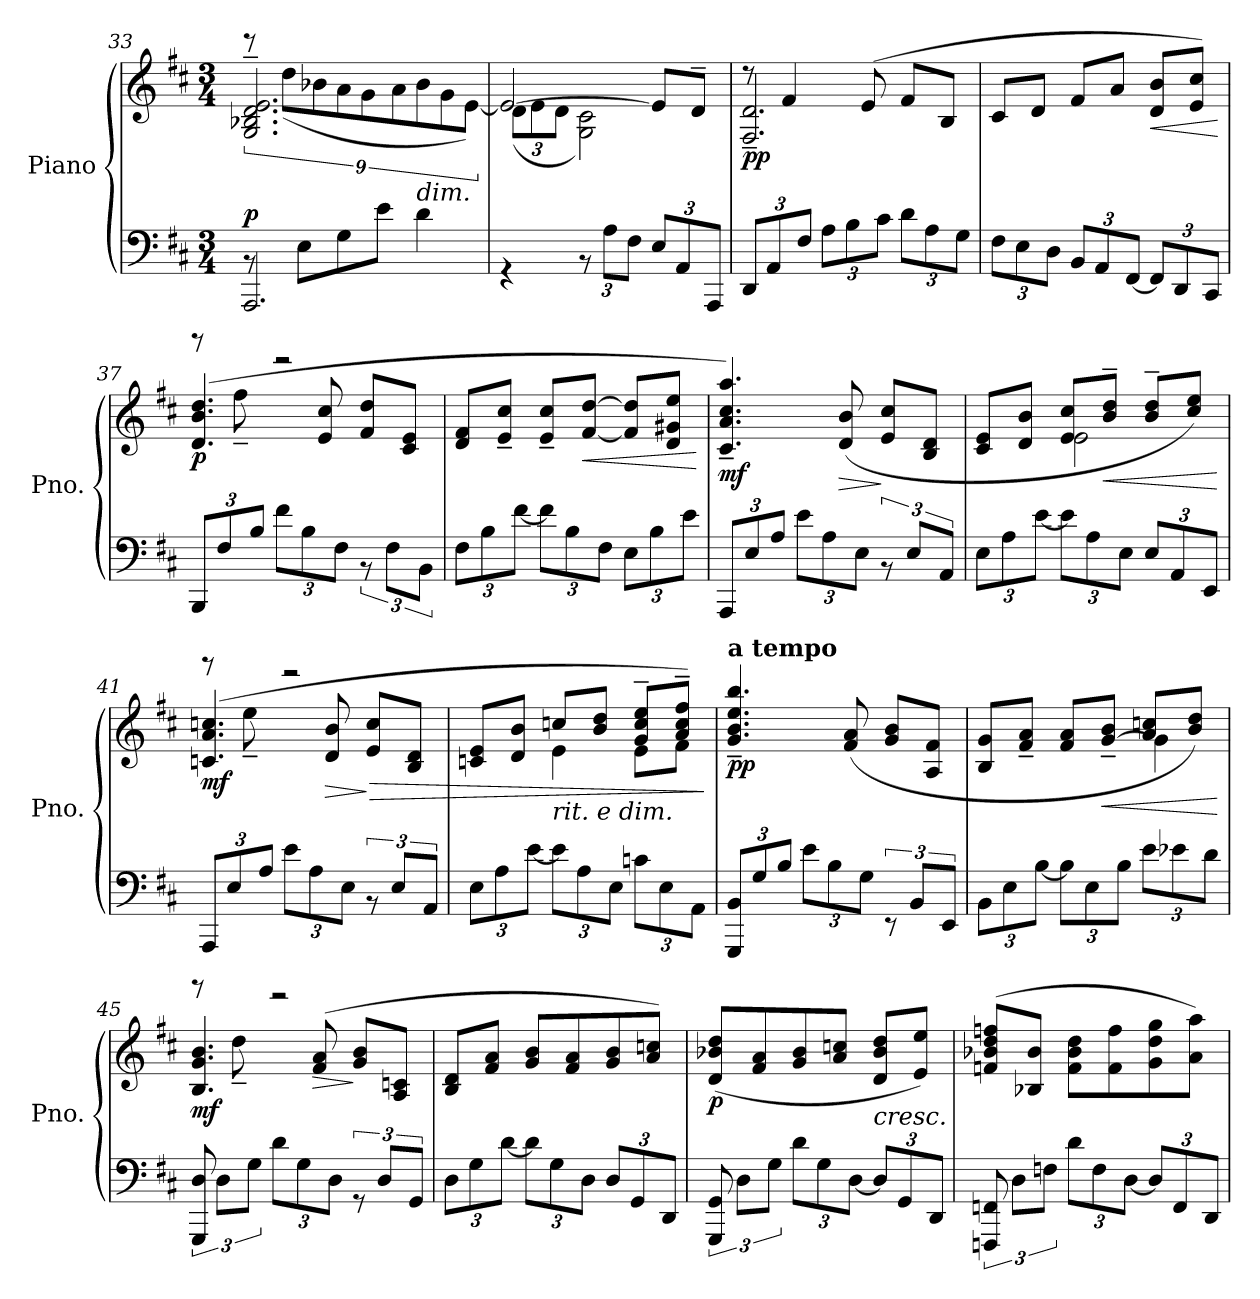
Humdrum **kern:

**kern	**kern	**dynam
*part1	*part1	*part1
*staff2	*staff1	*staff1/2
*I"Piano	*	*
*I'Pno.	*	*
*clefF4	*clefG2	*
*k[f#c#]	*k[f#c#]	*
*M3/4	*M3/4	*
=33	=33	=33
*^	*^	*
*	*^	*	*	*
!	!	!	!	!	!LO:DY:a=2
2.ryy	8rBB	2.AAA/	2.G/~ 2.B-X/~ 2.d/~ 2.e/~	12rccc	p
.	.	.	.	(>12dd\L	.
.	8E\L	.	.	.	.
.	.	.	.	12b-X\	.
.	8G\	.	.	12a\	.
.	.	.	.	12g\	.
.	8e\J	.	.	.	.
.	.	.	.	12a\	.
!	!LO:TX:a:i:t=dim.	!	!	!	!
.	4d\	.	.	12b-\	.
.	.	.	.	12g\	.
.	.	.	.	[12e\J)	.
*	*v	*v	*	*	*
=34	=34	=34	=34	=34
*	*	*	*Xbrackettup	*
2.ryy	4r	2e/_	(>12d\L	.
.	.	.	12e\	.
.	.	.	12d\J	.
*	*Xbrackettup	*	*	*
.	12r	.	2G\ 2c#\)	.
.	12A\L	.	.	.
.	12F#\J	.	.	.
.	12E/L	8e/L]	.	.
.	12AA/	.	.	.
.	.	8d~/J	.	.
.	12AAA/J	.	.	.
!!LO:LB:g=z	!!
=35	=35	=35	=35	=35
!	!	!	!	!LO:DY:b
2.ryy	12DD/L	8r	2.F#/~ 2.d/~	pp
.	12AA/	.	.	.
.	.	4f#/	.	.
.	12F#/J	.	.	.
.	12A\L	.	.	.
.	12B\	.	.	.
.	.	(>8e/	.	.
.	12c#\J	.	.	.
.	12d\L	8f#/L	.	.
.	12A\	.	.	.
.	.	8B/J	.	.
.	12G\J	.	.	.
*	*	*v	*v	*
!!LO:LB:g=z
=36	=36	=36	=36
2.ryy	12F#\L	8c#/L	.
.	12E\	.	.
.	.	8d/J	.
.	12D\J	.	.
.	12BB/L	8f#/L	.
.	12AA/	.	.
.	.	8a/J	.
.	[12FF#/J	.	.
!	!	!	!LO:HP:b
.	12FF#/L]	8d/ 8b/L	<
.	12DD/	.	.
.	.	8e/ 8cc#/J)	.
.	12CC#/J	.	.
*v	*v	*	*
.	.	[
=37	=37	=37
*^	*^	*
!	!	!	!	!LO:DY:b
2.ryy	12BBB/L	(>4.d/ 4.b/ 4.dd/	8rbbb	p
.	12F#/	.	.	.
.	.	.	8ff#~\	.
.	12B/J	.	.	.
.	12f#\L	.	2reee	.
.	12B\	.	.	.
.	.	8e/ 8cc#/	.	.
.	12F#\J	.	.	.
*	*brackettup	*	*	*
.	12r	8f#/ 8dd/L	.	.
.	12F#\L	.	.	.
.	.	8c#/ 8e/J	.	.
.	12BB\J	.	.	.
*	*	*v	*v	*
=38	=38	=38	=38
*	*Xbrackettup	*	*
2.ryy	12F#\L	8d/ 8f#/L	.
.	12B\	.	.
.	.	8e/~ 8cc#/~J	.
.	[12f#\J	.	.
.	12f#\L]	8e/~ 8cc#/~L	.
.	12B\	.	.
!	!	!	!LO:HP:b
.	.	[8f#/ [8dd/J	<
.	12F#\J	.	.
.	12E\L	8f#/] 8dd/]L	.
.	12B\	.	.
.	.	8d/ 8g#X/ 8ee/J	.
.	12e\J	.	.
*v	*v	*	*
.	.	[
!!LO:LB:g=z
=39	=39	=39
*^	*	*
!	!	!	!LO:DY:b
2.ryy	12AAA/L	4.c#/~ 4.a/~ 4.cc#/~ 4.aa/~)	mf
.	12E/	.	.
.	12A/J	.	.
.	12e\L	.	.
.	12A\	.	.
!	!	!	!LO:HP:b
.	.	(>8d/ 8b/	>
.	12E\J	.	.
*	*brackettup	*	*
.	12r	8e/ 8cc#/L	]
.	12E/L	.	.
.	.	8B/ 8d/J	.
.	12AA/J	.	.
!!LO:PB:g=z
=40	=40	=40	=40
*	*Xbrackettup	*	*
*	*	*^	*
2.ryy	12E\L	8c#/ 8e/L	4ryy	.
.	12A\	.	.	.
.	.	8d/ 8b/J	.	.
.	[12e\J	.	.	.
.	12e\L]	8e/ 8cc#/L	2e\	.
.	12A\	.	.	.
!	!	!	!	!LO:HP:b
.	.	8b/~ 8dd/~J	.	<
.	12E\J	.	.	.
.	12E/L	8b/~ 8dd/~L	.	.
.	12AA/	.	.	.
.	.	8cc#/ 8ee/J)	.	.
.	12EE/J	.	.	.
*v	*v	*	*	*
*	*v	*v	*
.	.	[
=41	=41	=41
*^	*^	*
!	!	!	!	!LO:DY:b
2.ryy	12AAA/L	(>4.cn/ 4.a/ 4.ccn/	8rggg	mf
.	12E/	.	.	.
.	.	.	8ee~\	.
.	12A/J	.	.	.
.	12e\L	.	2reee	.
.	12A\	.	.	.
!	!	!	!	!LO:HP:b
.	.	8d/ 8b/	.	>
.	12E\J	.	.	.
*	*brackettup	*	*	*
!	!	!	!	!LO:HP:n=1:b
.	12r	8e/ 8cc/L	.	] >
.	12E/L	.	.	.
.	.	8B/ 8d/J	.	.
.	12AA/J	.	.	.
=42	=42	=42	=42	=42
*	*Xbrackettup	*	*	*
2.ryy	12E\L	8cn/ 8e/L	4ryy	.
.	12A\	.	.	.
.	.	8d/ 8b/J	.	.
.	[12e\J	.	.	.
!	!LO:TX:a:i:t=rit. e dim.	!	!	!
.	12e\L]	8ccn/L	4e\	.
.	12A\	.	.	.
.	.	8b/ 8dd/J	.	.
.	12E\J	.	.	.
.	12cn\L	8g/~ 8cc/~ 8ee/~L	8e\L	.
.	12E\	.	.	.
.	.	8a/~ 8cc/~ 8ff#/~J)	8f#\J	.
.	12AA\J	.	.	.
*v	*v	*	*	*
*	*v	*v	*
.	.	]
!!LO:LB:g=z
=43	=43	=43
*^	*	*
!	!	!LO:TX:a:B:t=a tempo	!
!	!	!	!LO:DY:b
2.ryy	12GGG/ 12BB/L	4.g/~ 4.b/~ 4.ee/~ 4.bb/~	pp
.	12G/	.	.
.	12B/J	.	.
.	12e\L	.	.
.	12B\	.	.
.	.	(>8f#/ 8a/	.
.	12G\J	.	.
*	*brackettup	*	*
.	12r	8g/ 8b/L	.
.	12BB/L	.	.
.	.	8A/ 8f#/J	.
.	12EE/J	.	.
!!LO:LB:g=z
=44	=44	=44	=44
*	*Xbrackettup	*	*
*	*	*^	*
2.ryy	12BB\L	8B/ 8g/L	2ryy	.
.	12E\	.	.	.
.	.	8f#/~ 8a/~J	.	.
.	[12B\J	.	.	.
.	12B\L]	8f#/ 8a/L	.	.
.	12E\	.	.	.
!	!	!	!	!LO:HP:b
.	.	[8g/~ 8b/~J	.	<
.	12B\J	.	.	.
.	12e\L	8a/ 8ccn/L	4g\]	.
.	12e-X\	.	.	.
.	.	8b/ 8dd/J)	.	.
.	12d\J	.	.	.
*v	*v	*	*	*
*	*v	*v	*
.	.	[
=45	=45	=45
*^	*	*
*	*brackettup	*	*
*	*	*^	*
!	!	!	!	!LO:DY:b
2.ryy	12GGG/ 12D/	4.B/ 4.g/ 4.b/	8rggg	mf
.	12D\L	.	.	.
.	.	.	8dd~\	.
.	12G\J	.	.	.
*	*Xbrackettup	*	*	*
.	12d\L	.	2reee	.
.	12G\	.	.	.
!	!	!	!	!LO:HP:b
.	.	(>8f#/ 8a/	.	>
.	12D\J	.	.	.
*	*brackettup	*	*	*
.	12r	8g/ 8b/L	.	]
.	12D/L	.	.	.
.	.	8A/ 8cn/J	.	.
.	12GG/J	.	.	.
*	*	*v	*v	*
=46	=46	=46	=46
*	*Xbrackettup	*	*
2.ryy	12D\L	8B/ 8d/L	.
.	12G\	.	.
.	.	8f#/ 8a/J	.
.	[12d\J	.	.
.	12d\L]	8g/ 8b/L	.
.	12G\	.	.
.	.	8f#/ 8a/	.
.	12D\J	.	.
.	12D/L	8g/ 8b/	.
.	12GG/	.	.
.	.	8a/ 8ccn/J)	.
.	12DD/J	.	.
!!LO:LB:g=z
=47	=47	=47	=47
*	*brackettup	*	*
!	!	!	!LO:DY:b
2.ryy	12GGG/ 12GG/	(>8d/ 8b-X/ 8dd/L	p
.	12D\L	.	.
.	.	8f#/ 8a/	.
.	12G\J	.	.
*	*Xbrackettup	*	*
.	12d\L	8g/ 8b-/	.
.	12G\	.	.
.	.	8a/ 8ccn/J	.
.	[12D\J	.	.
!	!LO:TX:a:i:t=cresc.	!	!
.	12D/L]	8d/ 8b-/ 8dd/L	.
.	12GG/	.	.
.	.	8e/ 8ee/J)	.
.	12DD/J	.	.
!!LO:LB:g=z
=48	=48	=48	=48
*	*brackettup	*	*
2.ryy	12FFFn/ 12FFn/	(>8fn/ 8b-X/ 8dd/ 8ffn/L	.
.	12D\L	.	.
.	.	8B-X/ 8b-/J	.
.	12Fn\J	.	.
*	*Xbrackettup	*	*
.	12d\L	8f\ 8b-\ 8dd\L	.
.	12F\	.	.
.	.	8f\ 8ff\	.
.	[12D\J	.	.
.	12D/L]	8g\ 8dd\ 8gg\	.
.	12FF/	.	.
.	.	8a\ 8aa\J)	.
.	12DD/J	.	.
*v	*v	*	*
=	=	=
*-	*-	*-
